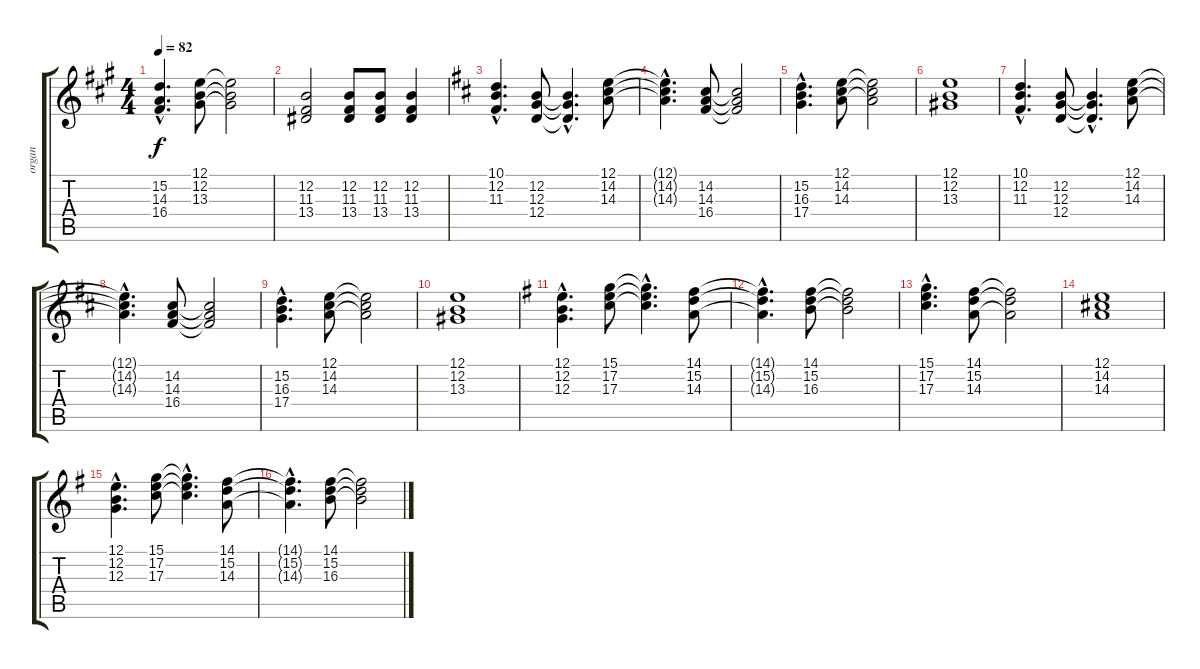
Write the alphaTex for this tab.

\track ("organ" "organ") {instrument drawbarorgan}
\staff {score tabs}
\tuning (E4 B3 G3 D3 A2 E2) {hide}
\ts (4 4)
\tempo 82
\clef g2
\ks a
(15.2{hac} 14.3{hac} 16.4{hac}).4{d dy f} (12.1 12.2 13.3).8 (12.1{t} 12.2{t} 13.3{t}).2 |
(12.2 11.3 13.4).2 (12.2 11.3 13.4).8 (12.2 11.3 13.4).8 (12.2 11.3 13.4).4 |
\ks d
(10.1{hac} 12.2{hac} 11.3{hac}).4{d} (12.2 12.3 12.4).8 (12.2{hac t} 12.3{hac t} 12.4{hac t}).4{d} (12.1 14.2 14.3).8 |
(12.1{hac t} 14.2{hac t} 14.3{hac t}).4{d} (14.2 14.3 16.4).8 (14.2{t} 14.3{t} 16.4{t}).2 |
(15.2{hac} 16.3{hac} 17.4{hac}).4{d} (12.1 14.2 14.3).8 (12.1{t} 14.2{t} 14.3{t}).2 |
(12.1 12.2 13.3).1 |
(10.1{hac} 12.2{hac} 11.3{hac}).4{d} (12.2 12.3 12.4).8 (12.2{hac t} 12.3{hac t} 12.4{hac t}).4{d} (12.1 14.2 14.3).8 |
(12.1{hac t} 14.2{hac t} 14.3{hac t}).4{d} (14.2 14.3 16.4).8 (14.2{t} 14.3{t} 16.4{t}).2 |
(15.2{hac} 16.3{hac} 17.4{hac}).4{d} (12.1 14.2 14.3).8 (12.1{t} 14.2{t} 14.3{t}).2 |
(12.1 12.2 13.3).1 |
\ks g
(12.1{hac} 12.2{hac} 12.3{hac}).4{d} (15.1 17.2 17.3).8 (15.1{hac t} 17.2{hac t} 17.3{hac t}).4{d} (14.1 15.2 14.3).8 |
(14.1{hac t} 15.2{hac t} 14.3{hac t}).4{d} (14.1 15.2 16.3).8 (14.1{t} 15.2{t} 16.3{t}).2 |
(15.1{hac} 17.2{hac} 17.3{hac}).4{d} (14.1 15.2 14.3).8 (14.1{t} 15.2{t} 14.3{t}).2 |
(12.1 14.2 14.3).1 |
(12.1{hac} 12.2{hac} 12.3{hac}).4{d} (15.1 17.2 17.3).8 (15.1{hac t} 17.2{hac t} 17.3{hac t}).4{d} (14.1 15.2 14.3).8 |
(14.1{hac t} 15.2{hac t} 14.3{hac t}).4{d} (14.1 15.2 16.3).8 (14.1{t} 15.2{t} 16.3{t}).2
